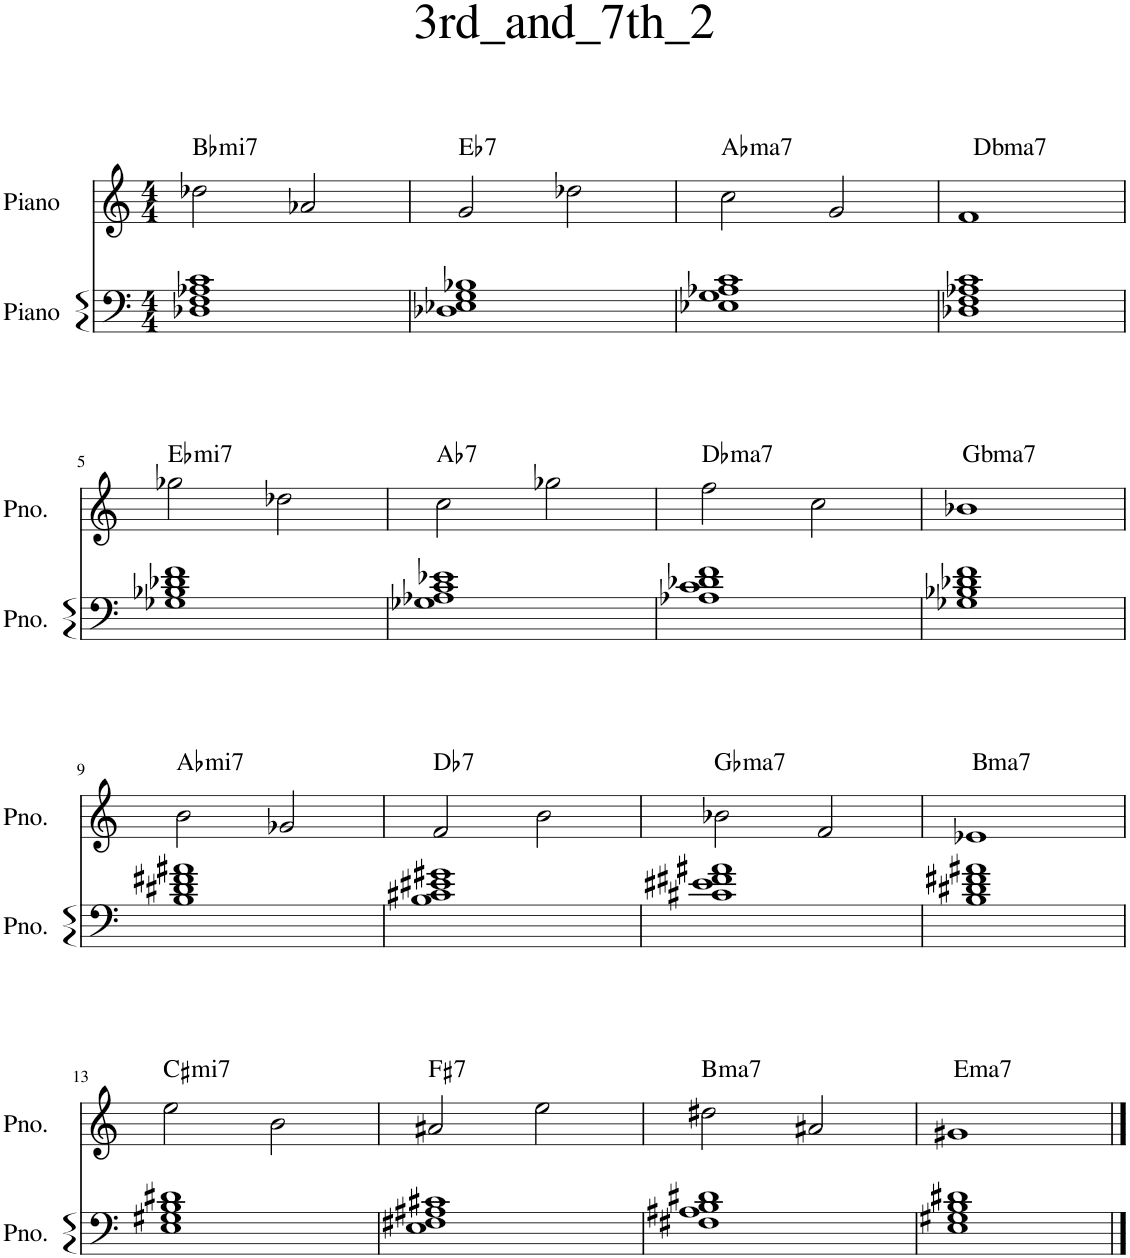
**kern	**kern	**harte
*part2	*part1	*part1
*staff2	*staff1	*
*I"Piano	*I"Piano	*
*I'Pno.	*I'Pno.	*
*clefF4	*clefG2	*
*k[]	*k[]	*
*M4/4	*M4/4	*
=1	=1	=1
!	!	!LO:H:kt=mi7
1D-X 1F 1A-X 1c	2dd-X\	Bb:min7
.	2a-X/	.
=2	=2	=2
!	!	!LO:H:kt=7
1D-X 1E-X 1G 1B-X	2g/	Eb:7
.	2dd-X\	.
=3	=3	=3
!	!	!LO:H:kt=ma7
1E-X 1G 1A-X 1c	2cc\	Ab:maj7
.	2g/	.
=4	=4	=4
!	!LO:TX:a:t=Dbma7	!
1D-X 1F 1A-X 1c	1f	.
!!LO:LB:g=z
=5	=5	=5
!	!	!LO:H:kt=mi7
1G-X 1B-X 1d-X 1f	2gg-X\	Eb:min7
.	2dd-X\	.
=6	=6	=6
!	!	!LO:H:kt=7
1G-X 1A-X 1c 1e-X	2cc\	Ab:7
.	2gg-X\	.
=7	=7	=7
!	!	!LO:H:kt=ma7
1A-X 1c 1d-X 1f	2ff\	Db:maj7
.	2cc\	.
=8	=8	=8
!	!LO:TX:a:t=Gbma7	!
1G-X 1B-X 1d-X 1f	1b-X	.
!!LO:LB:g=z
=9	=9	=9
!	!	!LO:H:kt=mi7
1B 1d#X 1f#X 1a#X	2b\	Ab:min7
.	2g-X/	.
=10	=10	=10
!	!	!LO:H:kt=7
1B 1c#X 1e#X 1g#X	2f/	Db:7
.	2b\	.
=11	=11	=11
!	!	!LO:H:kt=ma7
1c#X 1e#X 1f#X 1a#X	2b-X\	Gb:maj7
.	2f/	.
=12	=12	=12
!	!LO:TX:a:t=Bma7	!
1B 1d#X 1f#X 1a#X	1e-X	.
!!LO:LB:g=z
=13	=13	=13
!	!	!LO:H:kt=mi7
1E 1G#X 1B 1d#X	2ee\	C#:min7
.	2b\	.
=14	=14	=14
!	!	!LO:H:kt=7
1E 1F#X 1A#X 1c#X	2a#X/	F#:7
.	2ee\	.
=15	=15	=15
!	!	!LO:H:kt=ma7
1F#X 1A#X 1B 1d#X	2dd#X\	B:maj7
.	2a#X/	.
=16	=16	=16
!	!LO:TX:a:t=Ema7	!
1E 1G#X 1B 1d#X	1g#X	.
==	==	==
*-	*-	*-
